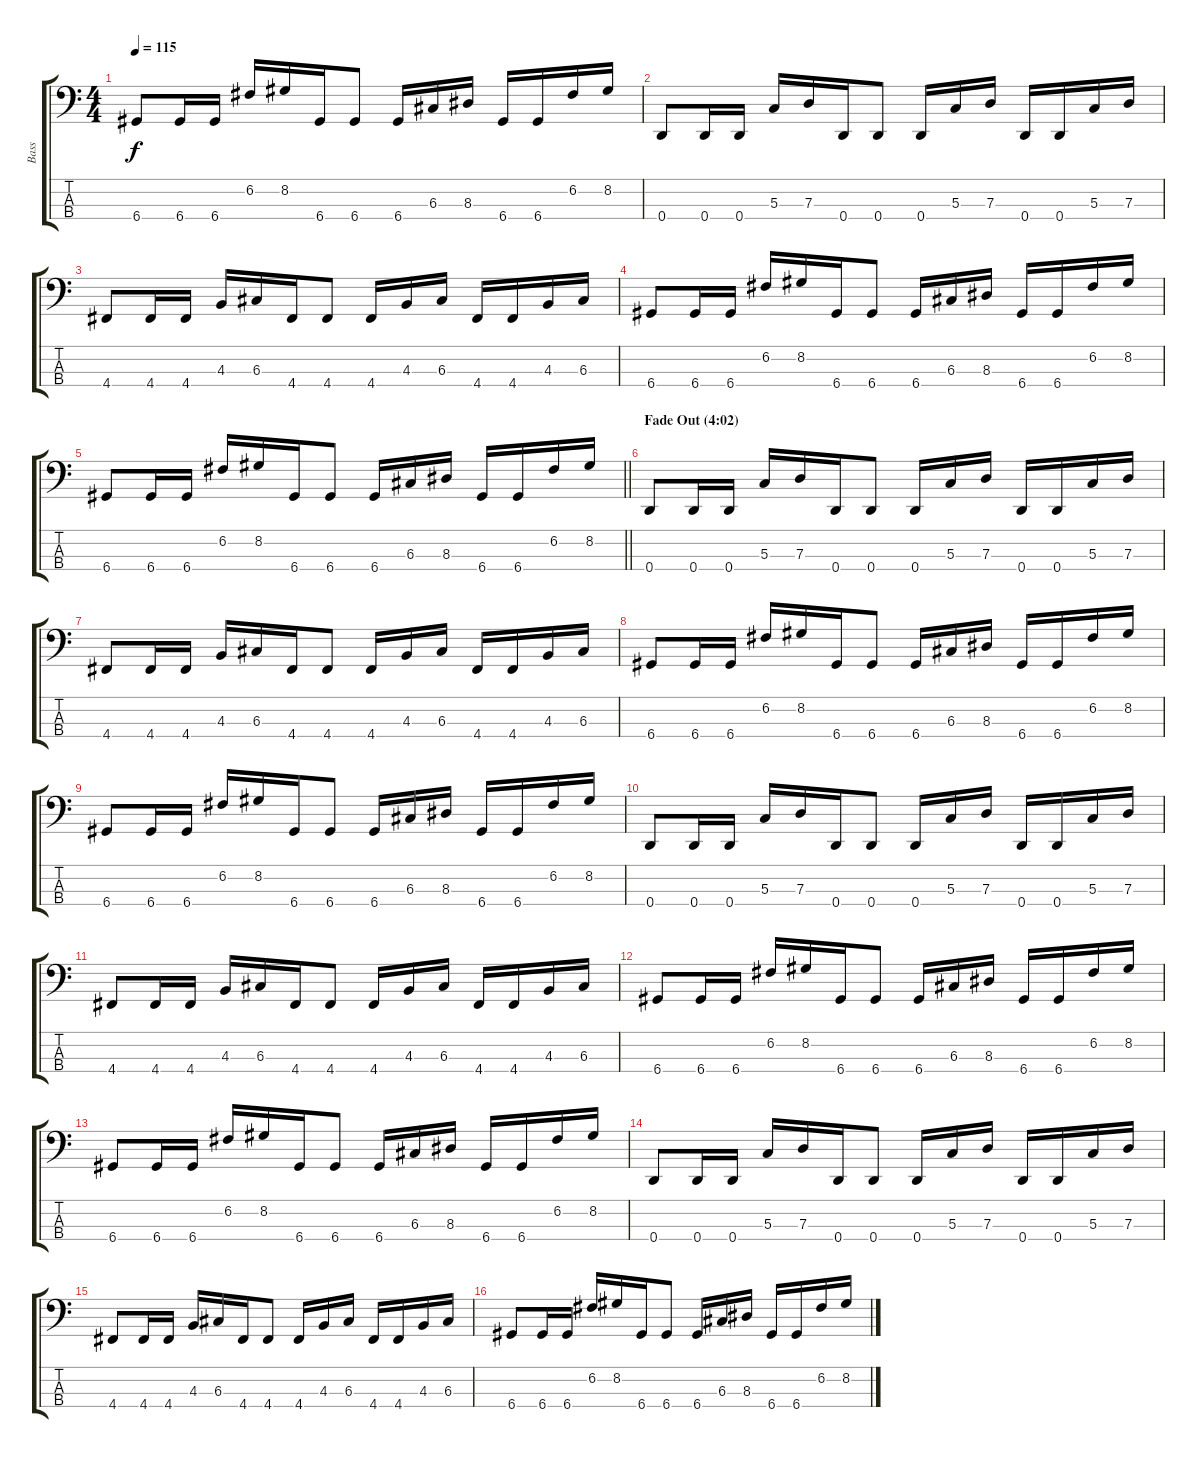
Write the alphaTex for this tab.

\track ("Bass" "Bass") {instrument electricbassfinger}
\staff {score tabs}
\tuning (F2 C2 G1 D1) {hide}
\ts (4 4)
\tempo 115
\clef f4
\ks c
6.4.8{dy f} 6.4.16 6.4.16 6.2.16 8.2.16 6.4.16 6.4.8 6.4.16 6.3.16 8.3.16 6.4.16 6.4.16 6.2.16 8.2.16 |
0.4.8 0.4.16 0.4.16 5.3.16 7.3.16 0.4.16 0.4.8 0.4.16 5.3.16 7.3.16 0.4.16 0.4.16 5.3.16 7.3.16 |
4.4.8 4.4.16 4.4.16 4.3.16 6.3.16 4.4.16 4.4.8 4.4.16 4.3.16 6.3.16 4.4.16 4.4.16 4.3.16 6.3.16 |
6.4.8 6.4.16 6.4.16 6.2.16 8.2.16 6.4.16 6.4.8 6.4.16 6.3.16 8.3.16 6.4.16 6.4.16 6.2.16 8.2.16 |
\barLineRight lightlight
6.4.8 6.4.16 6.4.16 6.2.16 8.2.16 6.4.16 6.4.8 6.4.16 6.3.16 8.3.16 6.4.16 6.4.16 6.2.16 8.2.16 |
\section ("" "Fade Out (4:02)")
0.4.8{volume 9 instrument electricbassfinger} 0.4.16 0.4.16 5.3.16 7.3.16 0.4.16 0.4.8 0.4.16 5.3.16 7.3.16 0.4.16 0.4.16 5.3.16 7.3.16 |
4.4.8 4.4.16 4.4.16 4.3.16 6.3.16 4.4.16 4.4.8 4.4.16 4.3.16 6.3.16 4.4.16 4.4.16 4.3.16 6.3.16 |
6.4.8 6.4.16 6.4.16 6.2.16 8.2.16 6.4.16 6.4.8 6.4.16 6.3.16 8.3.16 6.4.16 6.4.16 6.2.16 8.2.16 |
6.4.8 6.4.16 6.4.16 6.2.16 8.2.16 6.4.16 6.4.8 6.4.16 6.3.16 8.3.16 6.4.16 6.4.16 6.2.16 8.2.16 |
0.4.8{volume 7} 0.4.16 0.4.16 5.3.16 7.3.16 0.4.16 0.4.8 0.4.16 5.3.16 7.3.16 0.4.16 0.4.16 5.3.16 7.3.16 |
4.4.8 4.4.16 4.4.16 4.3.16 6.3.16 4.4.16 4.4.8 4.4.16 4.3.16 6.3.16 4.4.16 4.4.16 4.3.16 6.3.16 |
6.4.8 6.4.16 6.4.16 6.2.16 8.2.16 6.4.16 6.4.8 6.4.16 6.3.16 8.3.16 6.4.16 6.4.16 6.2.16 8.2.16 |
6.4.8 6.4.16 6.4.16 6.2.16 8.2.16 6.4.16 6.4.8 6.4.16 6.3.16 8.3.16 6.4.16 6.4.16 6.2.16 8.2.16 |
0.4.8{volume 5 instrument electricbassfinger} 0.4.16 0.4.16 5.3.16 7.3.16 0.4.16 0.4.8 0.4.16 5.3.16 7.3.16 0.4.16 0.4.16 5.3.16 7.3.16 |
4.4.8 4.4.16 4.4.16 4.3.16 6.3.16 4.4.16 4.4.8 4.4.16 4.3.16 6.3.16 4.4.16 4.4.16 4.3.16 6.3.16 |
6.4.8 6.4.16 6.4.16 6.2.16 8.2.16 6.4.16 6.4.8 6.4.16 6.3.16 8.3.16 6.4.16 6.4.16 6.2.16 8.2.16
